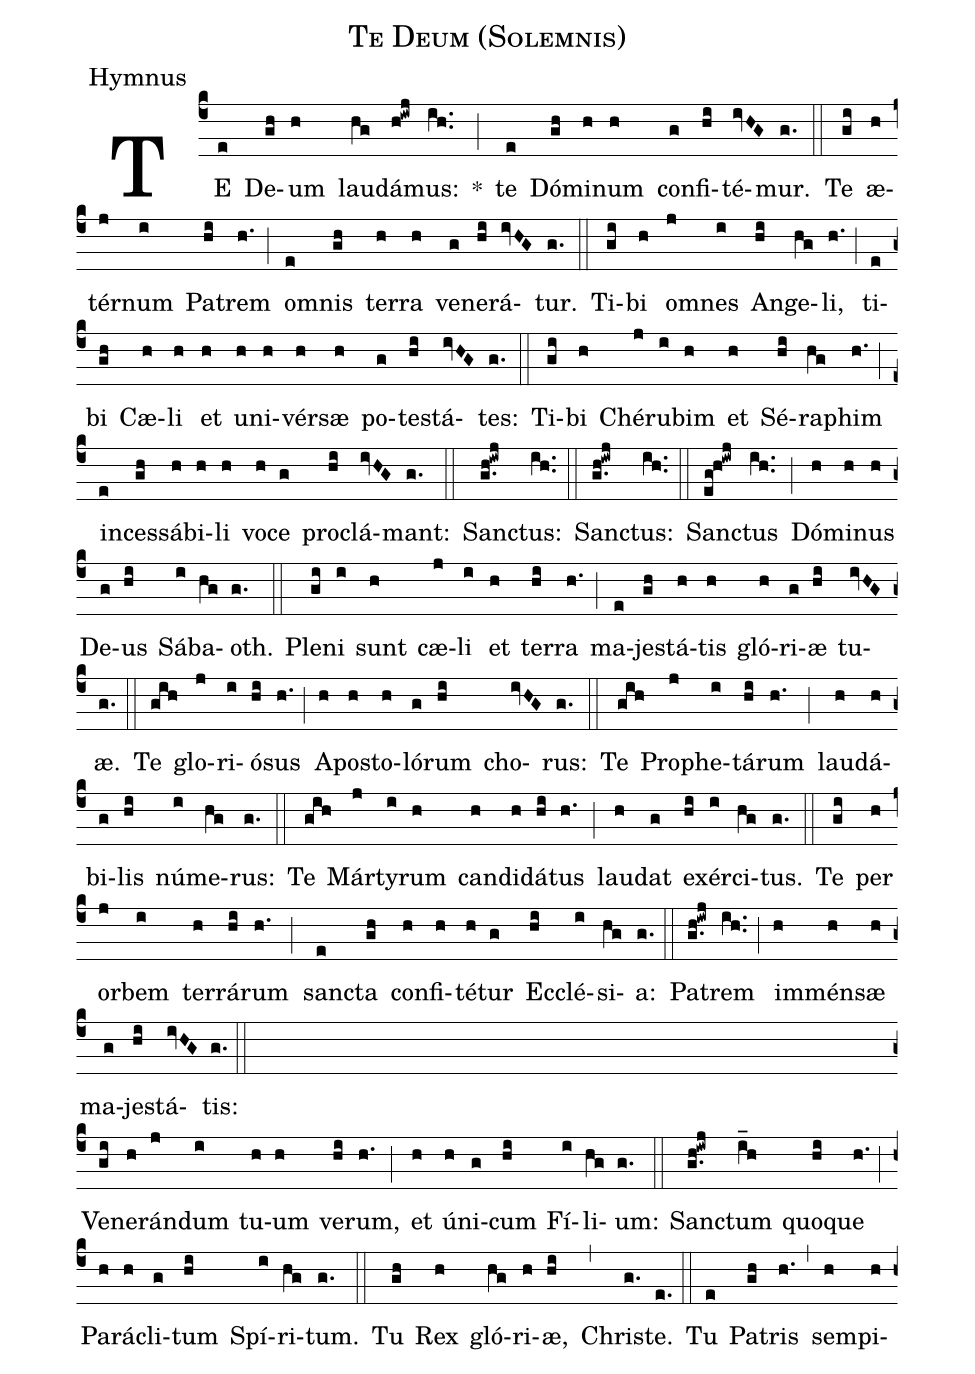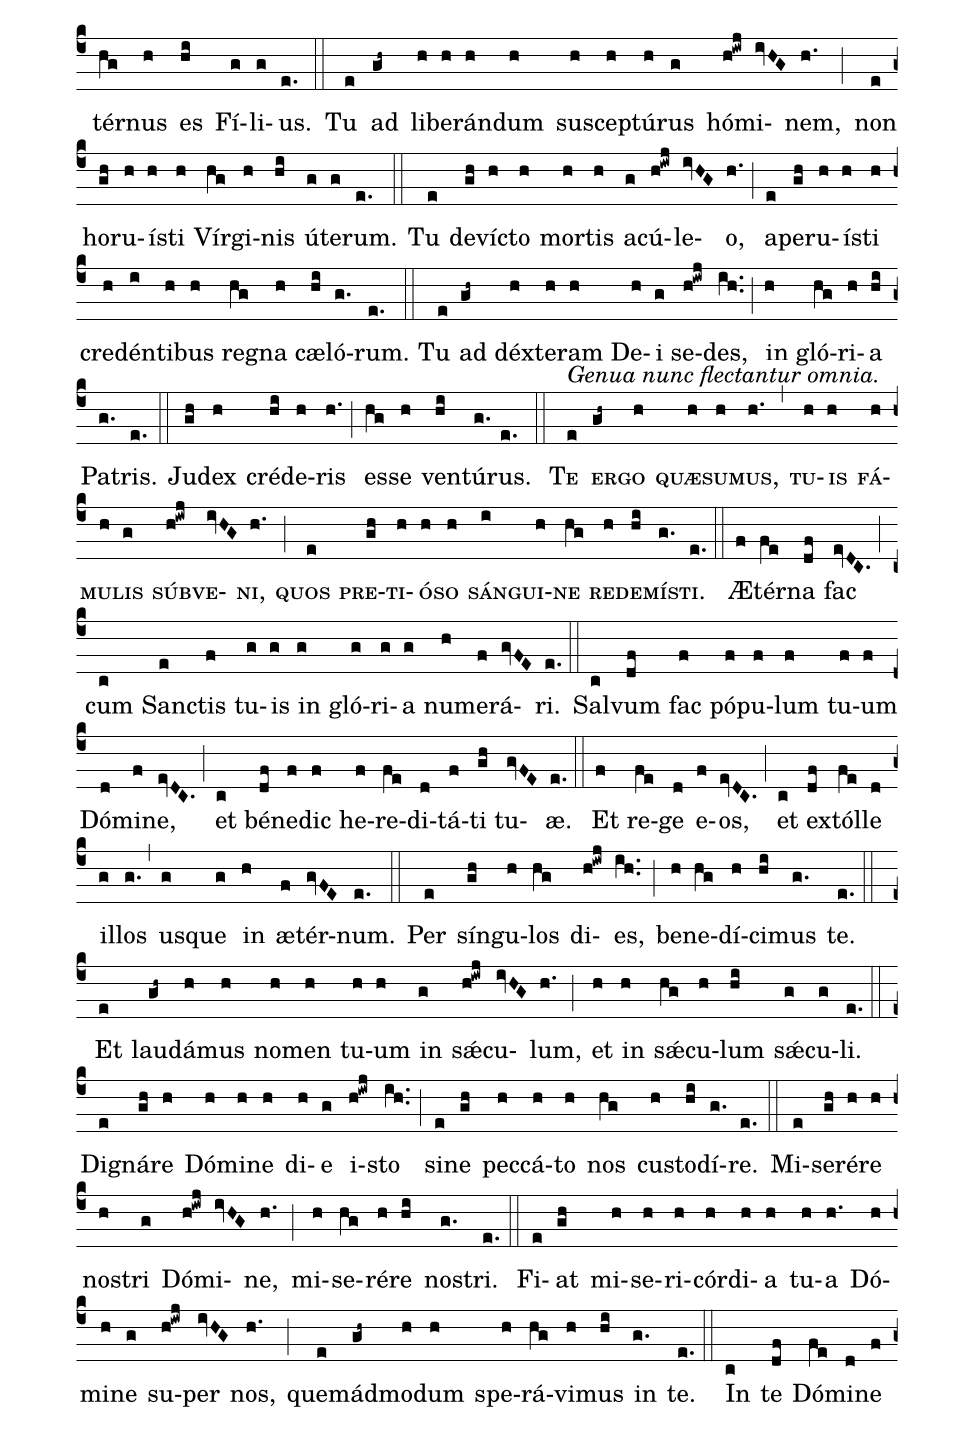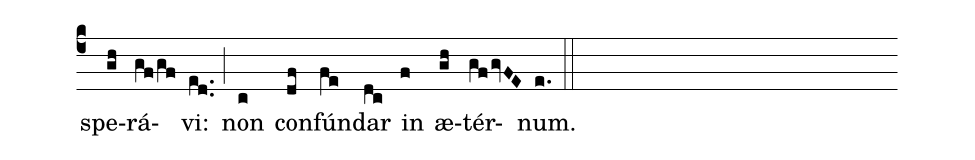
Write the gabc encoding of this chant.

name: Te Deum (Solemnis);
office-part: Hymnus;
%%
(c4)
TE(e) De(gh)um(h) lau(hg)dá(h!iwj)mus:(ih..) *(;)
te(e) Dó(gh)mi(h)num(h) con(g)fi(hi)té(ivHG)mur.(g.) (::)
Te(gi) æ(h)tér(j)num(i) Pa(hi)trem(h.) (;)
o(e)mnis(gh) ter(h)ra(h) ve(g)ne(hi)rá(ivHG)tur.(g.) (::)
Ti(gi)bi(h) o(j)mnes(i) An(hi)ge(hg)li,(h.) (;)
ti(e)bi(gh) Cæ(h)li(h) et(h) u(h)ni(h)vér(h)sæ(h) po(g)te(hi)stá(ivHG)tes:(g.) (::)
Ti(gi)bi(h) Ché(j)ru(i)bim(h) et(h) Sé(hi)ra(hg)phim(h.) (;)
in(e)ces(gh)sá(h)bi(h)li(h) vo(h)ce(g) pro(hi)clá(ivHG)mant:(g.) (::)
Sanc(g.h!iwj)tus:(ih..) (::)
Sanc(g.h!iwj)tus:(ih..) (::)
Sanc(eg!h!iwj)tus(ih..) (;)
Dó(h)mi(h)nus(h) De(g)us(hi) Sá(i)ba(hg)oth.(g.) (::)
Ple(gi)ni(i) sunt(h) cæ(j)li(i) et(h) ter(hi)ra(h.) (;)
ma(e)je(gh)stá(h)tis(h) gló(h)ri(g)æ(hi) tu(ivHG)æ.(g.) (::)
Te(gih) glo(j)ri(i)ó(hi)sus(h.) (;)
A(h)po(h)sto(h)ló(g)rum(hi) cho(ivHG)rus:(g.) (::)
Te(gih) Pro(j)phe(i)tá(hi)rum(h.) (;)
lau(h)dá(h)bi(g)lis(hi) nú(i)me(hg)rus:(g.) (::)
Te(gih) Már(j)tyr(i)um(h) can(h)di(h)dá(hi)tus(h.) (;)
lau(h)dat(g) ex(hi)ér(i)ci(hg)tus.(g.) (::)
Te(gi) per(h) or(j)bem(i) ter(h)rá(hi)rum(h.) (;)
sanc(e)ta(gh) con(h)fi(h)té(h)tur(g) Ec(hi)clé(i)si(hg)a:(g.) (::)
Pa(g.h!iwj)trem(ih..) (;)
im(h)mén(h)sæ(h) ma(g)je(hi)stá(ivHG)tis:(g.) (::Z)
Ve(gi)ne(h)rán(j)dum(i) tu(h)um(h) ve(hi)rum,(h.) (;)
et(h) ú(h)ni(g)cum(hi) Fí(i)li(hg)um:(g.) (::)
Sanc(g.h!iwj)tum(i_h) quo(hi)que(h.) (;)
Pa(h)rá(h)cli(g)tum(hi) Spí(i)ri(hg)tum.(g.) (::)
Tu(gh) Rex(h) gló(hg)ri(h)æ,(hi) (,)
Chri(g.)ste.(e.) (::)
Tu(e) Pa(gh)tris(h.) (,)
sem(h)pi(h)tér(hg)nus(h) es(hi) Fí(g)li(g)us.(e.) (::)
Tu(e) ad(gh~) li(h)be(h)rán(h)dum(h) su(h)sce(h)ptú(h)rus(g) hó(h!iwj)mi(ivHG)nem,(h.) (;)
non(e) ho(gh)ru(h)í(h)sti(h) Vír(hg)gi(h)nis(hi) ú(g)te(g)rum.(e.) (::)
Tu(e) de(gh)ví(h)cto(h) mor(h)tis(h) a(g)cú(h!iwj)le(ivHG)o,(h.) (;)
a(e)pe(gh)ru(h)í(h)sti(h) cre(h)dén(i)ti(h)bus(h) re(hg)gna(h) cæ(hi)ló(g.)rum.(e.) (::)
Tu(e) ad(gh~) déx(h)te(h)ram(h) De(h)i(g) se(h!iwj)des,(ih..) (;)
in(h) gló(hg)ri(h)a(hi) Pa(g.)tris.(e.) (::)
Ju(gh)dex(h) cré(hi)de(h)ris(h.) (;)
es(hg)se(h) ven(hi)tú(g.)rus.(e.) (::)
<alt>Genua nunc flectantur omnia.</alt> <sc>Te</sc>(e) <sc>er</sc>(gh~)<sc>go</sc>(h) <sc>quæ</sc>(h)<sc>su</sc>(h)<sc>mus,</sc>(h.) (,)
<sc>tu</sc>(h)<sc>is</sc>(h) <sc>fá</sc>(h)<sc>mu</sc>(h)<sc>lis</sc>(g) <sc>súb</sc>(h!iwj)<sc>ve</sc>(ivHG)<sc>ni,</sc>(h.) (;)
<sc>quos</sc>(e) <sc>pre</sc>(gh)<sc>ti</sc>(h)<sc>ó</sc>(h)<sc>so</sc>(h) <sc>sán</sc>(i)<sc>gui</sc>(h)<sc>ne</sc>(hg) <sc>re</sc>(h)<sc>de</sc>(hi)<sc>mí</sc>(g.)<sc>sti.</sc>(e.) (::)
Æ(f)tér(fe)na(df) fac(evDC.) (;)
cum(c) Sanc(e)tis(f) tu(g)is(g) in(g) gló(g)ri(g)a(g) nu(h)me(f)rá(gvFE)ri.(e.) (::)
Sal(c)vum(df) fac(f) pó(f)pu(f)lum(f) tu(f)um(f) Dó(d)mi(f)ne,(evDC.) (;)
et(c) bé(df)ne(f)dic(f) he(f)re(fe)di(d)tá(f)ti(gh) tu(gvFE)æ.(e.) (::)
Et(f) re(fe)ge(d) e(f)os,(evDC.) (;)
et(c) ex(df)tól(fe)le(d) il(g)los(g.) (,)
us(g)que(g) in(h) æ(f)tér(gvFE)num.(e.) (::)
Per(e) sín(gh)gu(h)los(hg) di(h!iwj)es,(ih..) (;)
be(h)ne(hg)dí(h)ci(hi)mus(g.) te.(e.) (::Z)
Et(e) lau(gh~)dá(h)mus(h) no(h)men(h) tu(h)um(h) in(g) s<sp>'ae</sp>(h!iwj)cu(ivHG)lum,(h.) (;)
et(h) in(h) s<sp>'ae</sp>(hg)cu(h)lum(hi) s<sp>'ae</sp>(g)cu(g)li.(e.) (::)
Di(e)gná(gh)re(h) Dó(h)mi(h)ne(h) di(h)e(g) i(h!iwj)sto(ih..) (;)
si(e)ne(gh) pec(h)cá(h)to(h) nos(hg) cu(h)sto(hi)dí(g.)re.(e.) (::)
Mi(e)se(gh)ré(h)re(h) no(h)stri(g) Dó(h!iwj)mi(ivHG)ne,(h.) (;)
mi(h)se(hg)ré(h)re(hi) no(g.)stri.(e.) (::)
Fi(e)at(gh) mi(h)se(h)ri(h)cór(h)di(h)a(h) tu(h)a(h.) Dó(h)mi(h)ne(g) su(h!iwj)per(ivHG) nos,(h.) (;)
que(e)mád(gh~)mo(h)dum(h) spe(h)rá(hg)vi(h)mus(hi) in(g.) te.(e.) (::)
In(c) te(df) Dó(fe)mi(d)ne(f) spe(gh)rá(gf/gf)vi:(ed..) (;)
non(c) con(df)fún(fe)dar(dc) in(f) æ(gh)tér(gfgvFE)num.(e.) (::)
